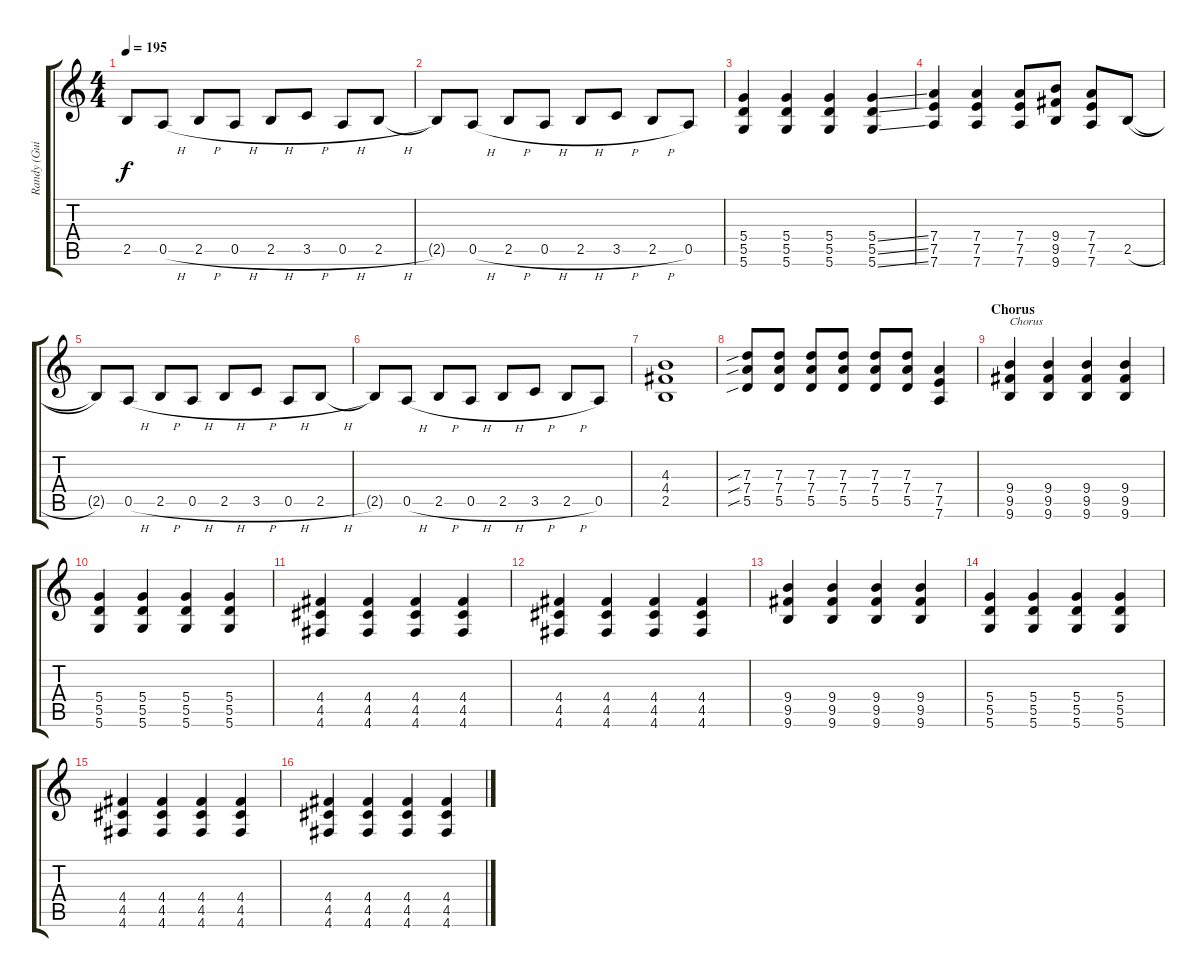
\track ("Randy (Guitar)" "Randy (Gui") {instrument distortionguitar}
\staff {score tabs}
\tuning (E4 B3 G3 D3 A2 D2) {hide}
\ts (4 4)
\tempo 195
\clef g2
\ks c
2.5{t}.8{dy f} 0.5{h}.8 2.5{h}.8 0.5{h}.8 2.5{h}.8 3.5{h}.8 0.5{h}.8 2.5{h}.8 |
2.5{t}.8 0.5{h}.8 2.5{h}.8 0.5{h}.8 2.5{h}.8 3.5{h}.8 2.5{h}.8 0.5.8 |
(5.4 5.5 5.6).4 (5.4 5.5 5.6).4 (5.4 5.5 5.6).4 (5.4{ss} 5.5{ss} 5.6{ss}).4 |
(7.4 7.5 7.6).4 (7.4 7.5 7.6).4 (7.4 7.5 7.6).8 (9.4 9.5 9.6).8 (7.4 7.5 7.6).8 2.5{h}.8 |
2.5{t}.8 0.5{h}.8 2.5{h}.8 0.5{h}.8 2.5{h}.8 3.5{h}.8 0.5{h}.8 2.5{h}.8 |
2.5{t}.8 0.5{h}.8 2.5{h}.8 0.5{h}.8 2.5{h}.8 3.5{h}.8 2.5{h}.8 0.5.8 |
(4.3 4.4 2.5).1 |
(7.3{sib} 7.4{sib} 5.5{sib}).8 (7.3 7.4 5.5).8 (7.3 7.4 5.5).8 (7.3 7.4 5.5).8 (7.3 7.4 5.5).8 (7.3 7.4 5.5).8 (7.4 7.5 7.6).4 |
\section ("" "Chorus")
(9.4 9.5 9.6).4{txt "Chorus"} (9.4 9.5 9.6).4 (9.4 9.5 9.6).4 (9.4 9.5 9.6).4 |
(5.4 5.5 5.6).4 (5.4 5.5 5.6).4 (5.4 5.5 5.6).4 (5.4 5.5 5.6).4 |
(4.4 4.5 4.6).4 (4.4 4.5 4.6).4 (4.4 4.5 4.6).4 (4.4 4.5 4.6).4 |
(4.4 4.5 4.6).4 (4.4 4.5 4.6).4 (4.4 4.5 4.6).4 (4.4 4.5 4.6).4 |
(9.4 9.5 9.6).4 (9.4 9.5 9.6).4 (9.4 9.5 9.6).4 (9.4 9.5 9.6).4 |
(5.4 5.5 5.6).4 (5.4 5.5 5.6).4 (5.4 5.5 5.6).4 (5.4 5.5 5.6).4 |
(4.4 4.5 4.6).4 (4.4 4.5 4.6).4 (4.4 4.5 4.6).4 (4.4 4.5 4.6).4 |
(4.4 4.5 4.6).4 (4.4 4.5 4.6).4 (4.4 4.5 4.6).4 (4.4 4.5 4.6).4
